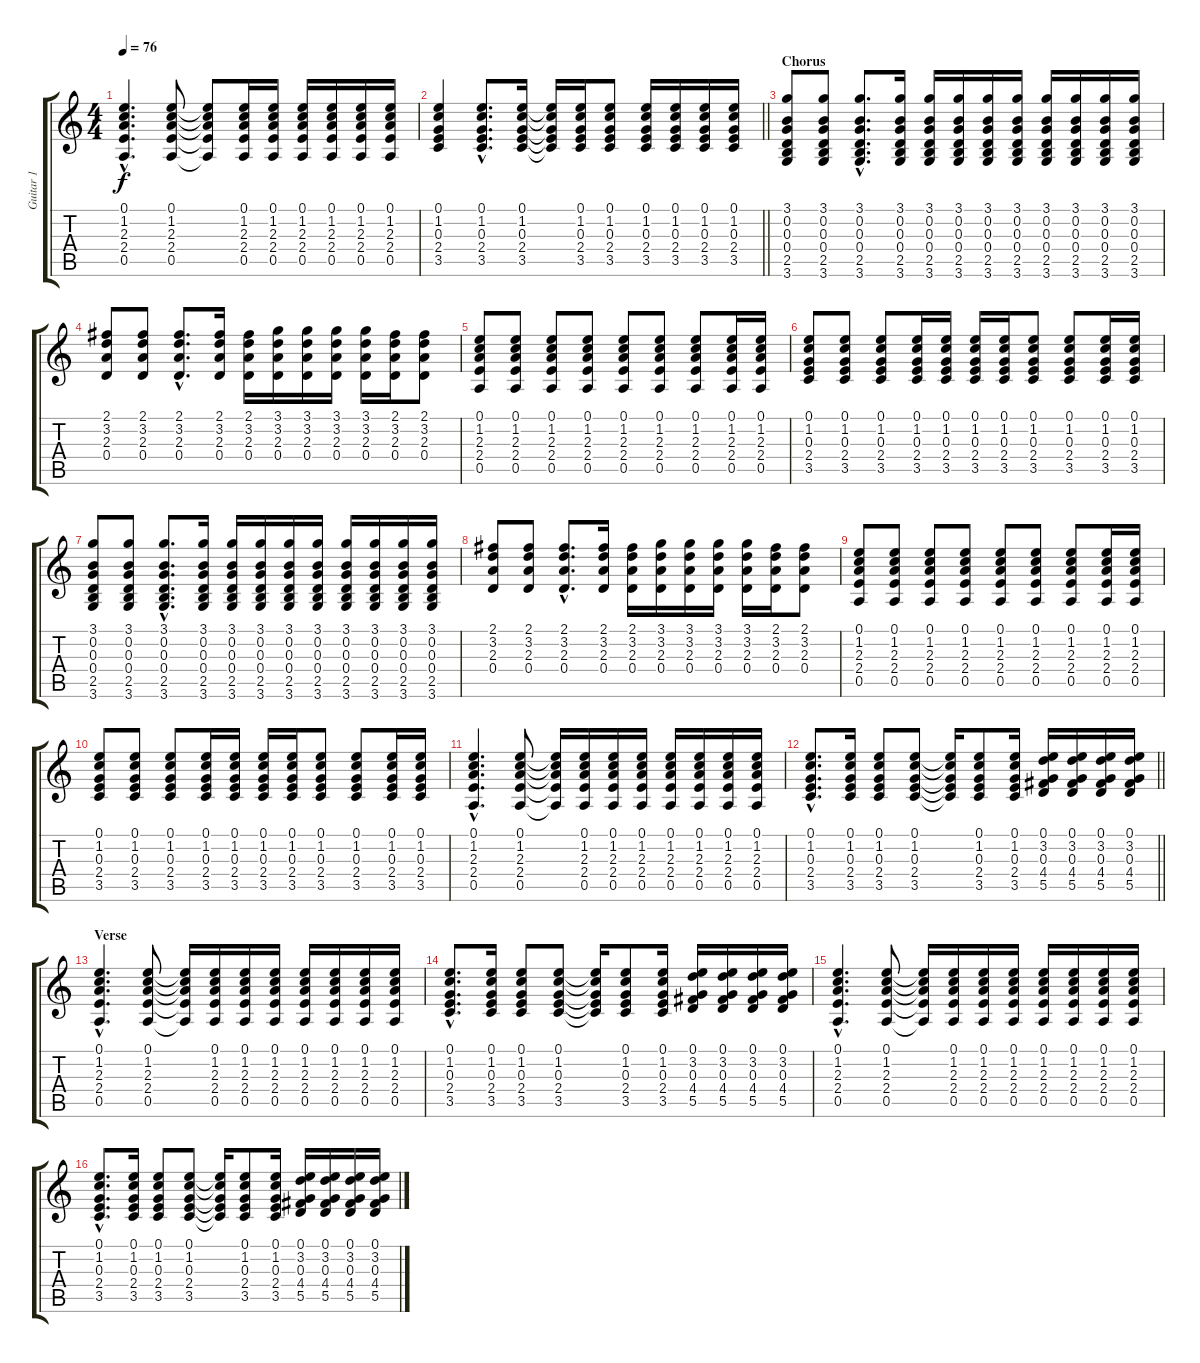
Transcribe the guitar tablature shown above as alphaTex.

\track ("Guitar 1" "Guitar 1") {instrument acousticguitarsteel}
\staff {score tabs}
\tuning (E4 B3 G3 D3 A2 E2) {hide}
\ts (4 4)
\tempo 76
\clef g2
\ks c
(0.1{hac} 1.2{hac} 2.3{hac} 2.4{hac} 0.5{hac}).4{d dy f} (0.1 1.2 2.3 2.4 0.5).8 (0.1{t} 1.2{t} 2.3{t} 2.4{t} 0.5{t}).8 (0.1 1.2 2.3 2.4 0.5).16 (0.1 1.2 2.3 2.4 0.5).16 (0.1 1.2 2.3 2.4 0.5).16 (0.1 1.2 2.3 2.4 0.5).16 (0.1 1.2 2.3 2.4 0.5).16 (0.1 1.2 2.3 2.4 0.5).16 |
\barLineRight lightlight
(0.1 1.2 0.3 2.4 3.5).4 (0.1{hac} 1.2{hac} 0.3{hac} 2.4{hac} 3.5{hac}).8{d} (0.1 1.2 0.3 2.4 3.5).16 (0.1{t} 1.2{t} 0.3{t} 2.4{t} 3.5{t}).16 (0.1 1.2 0.3 2.4 3.5).16 (0.1 1.2 0.3 2.4 3.5).8 (0.1 1.2 0.3 2.4 3.5).16 (0.1 1.2 0.3 2.4 3.5).16 (0.1 1.2 0.3 2.4 3.5).16 (0.1 1.2 0.3 2.4 3.5).16 |
\section ("" "Chorus")
(3.1 0.2 0.3 0.4 2.5 3.6).8 (3.1 0.2 0.3 0.4 2.5 3.6).8 (3.1{hac} 0.2{hac} 0.3{hac} 0.4{hac} 2.5{hac} 3.6{hac}).8{d} (3.1 0.2 0.3 0.4 2.5 3.6).16 (3.1 0.2 0.3 0.4 2.5 3.6).16 (3.1 0.2 0.3 0.4 2.5 3.6).16 (3.1 0.2 0.3 0.4 2.5 3.6).16 (3.1 0.2 0.3 0.4 2.5 3.6).16 (3.1 0.2 0.3 0.4 2.5 3.6).16 (3.1 0.2 0.3 0.4 2.5 3.6).16 (3.1 0.2 0.3 0.4 2.5 3.6).16 (3.1 0.2 0.3 0.4 2.5 3.6).16 |
(2.1 3.2 2.3 0.4).8 (2.1 3.2 2.3 0.4).8 (2.1{hac} 3.2{hac} 2.3{hac} 0.4{hac}).8{d} (2.1 3.2 2.3 0.4).16 (2.1 3.2 2.3 0.4).16 (3.1 3.2 2.3 0.4).16 (3.1 3.2 2.3 0.4).16 (3.1 3.2 2.3 0.4).16 (3.1 3.2 2.3 0.4).16 (2.1 3.2 2.3 0.4).16 (2.1 3.2 2.3 0.4).8 |
(0.1 1.2 2.3 2.4 0.5).8 (0.1 1.2 2.3 2.4 0.5).8 (0.1 1.2 2.3 2.4 0.5).8 (0.1 1.2 2.3 2.4 0.5).8 (0.1 1.2 2.3 2.4 0.5).8 (0.1 1.2 2.3 2.4 0.5).8 (0.1 1.2 2.3 2.4 0.5).8 (0.1 1.2 2.3 2.4 0.5).16 (0.1 1.2 2.3 2.4 0.5).16 |
(0.1 1.2 0.3 2.4 3.5).8 (0.1 1.2 0.3 2.4 3.5).8 (0.1 1.2 0.3 2.4 3.5).8 (0.1 1.2 0.3 2.4 3.5).16 (0.1 1.2 0.3 2.4 3.5).16 (0.1 1.2 0.3 2.4 3.5).16 (0.1 1.2 0.3 2.4 3.5).16 (0.1 1.2 0.3 2.4 3.5).8 (0.1 1.2 0.3 2.4 3.5).8 (0.1 1.2 0.3 2.4 3.5).16 (0.1 1.2 0.3 2.4 3.5).16 |
(3.1 0.2 0.3 0.4 2.5 3.6).8 (3.1 0.2 0.3 0.4 2.5 3.6).8 (3.1{hac} 0.2{hac} 0.3{hac} 0.4{hac} 2.5{hac} 3.6{hac}).8{d} (3.1 0.2 0.3 0.4 2.5 3.6).16 (3.1 0.2 0.3 0.4 2.5 3.6).16 (3.1 0.2 0.3 0.4 2.5 3.6).16 (3.1 0.2 0.3 0.4 2.5 3.6).16 (3.1 0.2 0.3 0.4 2.5 3.6).16 (3.1 0.2 0.3 0.4 2.5 3.6).16 (3.1 0.2 0.3 0.4 2.5 3.6).16 (3.1 0.2 0.3 0.4 2.5 3.6).16 (3.1 0.2 0.3 0.4 2.5 3.6).16 |
(2.1 3.2 2.3 0.4).8 (2.1 3.2 2.3 0.4).8 (2.1{hac} 3.2{hac} 2.3{hac} 0.4{hac}).8{d} (2.1 3.2 2.3 0.4).16 (2.1 3.2 2.3 0.4).16 (3.1 3.2 2.3 0.4).16 (3.1 3.2 2.3 0.4).16 (3.1 3.2 2.3 0.4).16 (3.1 3.2 2.3 0.4).16 (2.1 3.2 2.3 0.4).16 (2.1 3.2 2.3 0.4).8 |
(0.1 1.2 2.3 2.4 0.5).8 (0.1 1.2 2.3 2.4 0.5).8 (0.1 1.2 2.3 2.4 0.5).8 (0.1 1.2 2.3 2.4 0.5).8 (0.1 1.2 2.3 2.4 0.5).8 (0.1 1.2 2.3 2.4 0.5).8 (0.1 1.2 2.3 2.4 0.5).8 (0.1 1.2 2.3 2.4 0.5).16 (0.1 1.2 2.3 2.4 0.5).16 |
(0.1 1.2 0.3 2.4 3.5).8 (0.1 1.2 0.3 2.4 3.5).8 (0.1 1.2 0.3 2.4 3.5).8 (0.1 1.2 0.3 2.4 3.5).16 (0.1 1.2 0.3 2.4 3.5).16 (0.1 1.2 0.3 2.4 3.5).16 (0.1 1.2 0.3 2.4 3.5).16 (0.1 1.2 0.3 2.4 3.5).8 (0.1 1.2 0.3 2.4 3.5).8 (0.1 1.2 0.3 2.4 3.5).16 (0.1 1.2 0.3 2.4 3.5).16 |
(0.1{hac} 1.2{hac} 2.3{hac} 2.4{hac} 0.5{hac}).4{d} (0.1 1.2 2.3 2.4 0.5).8 (0.1{t} 1.2{t} 2.3{t} 2.4{t} 0.5{t}).16 (0.1 1.2 2.3 2.4 0.5).16 (0.1 1.2 2.3 2.4 0.5).16 (0.1 1.2 2.3 2.4 0.5).16 (0.1 1.2 2.3 2.4 0.5).16 (0.1 1.2 2.3 2.4 0.5).16 (0.1 1.2 2.3 2.4 0.5).16 (0.1 1.2 2.3 2.4 0.5).16 |
\barLineRight lightlight
(0.1{hac} 1.2{hac} 0.3{hac} 2.4{hac} 3.5{hac}).8{d} (0.1 1.2 0.3 2.4 3.5).16 (0.1 1.2 0.3 2.4 3.5).8 (0.1 1.2 0.3 2.4 3.5).8 (0.1{t} 1.2{t} 0.3{t} 2.4{t} 3.5{t}).16 (0.1 1.2 0.3 2.4 3.5).8 (0.1 1.2 0.3 2.4 3.5).16 (0.1 3.2 0.3 4.4 5.5).16 (0.1 3.2 0.3 4.4 5.5).16 (0.1 3.2 0.3 4.4 5.5).16 (0.1 3.2 0.3 4.4 5.5).16 |
\section ("" "Verse")
(0.1{hac} 1.2{hac} 2.3{hac} 2.4{hac} 0.5{hac}).4{d} (0.1 1.2 2.3 2.4 0.5).8 (0.1{t} 1.2{t} 2.3{t} 2.4{t} 0.5{t}).16 (0.1 1.2 2.3 2.4 0.5).16 (0.1 1.2 2.3 2.4 0.5).16 (0.1 1.2 2.3 2.4 0.5).16 (0.1 1.2 2.3 2.4 0.5).16 (0.1 1.2 2.3 2.4 0.5).16 (0.1 1.2 2.3 2.4 0.5).16 (0.1 1.2 2.3 2.4 0.5).16 |
(0.1{hac} 1.2{hac} 0.3{hac} 2.4{hac} 3.5{hac}).8{d} (0.1 1.2 0.3 2.4 3.5).16 (0.1 1.2 0.3 2.4 3.5).8 (0.1 1.2 0.3 2.4 3.5).8 (0.1{t} 1.2{t} 0.3{t} 2.4{t} 3.5{t}).16 (0.1 1.2 0.3 2.4 3.5).8 (0.1 1.2 0.3 2.4 3.5).16 (0.1 3.2 0.3 4.4 5.5).16 (0.1 3.2 0.3 4.4 5.5).16 (0.1 3.2 0.3 4.4 5.5).16 (0.1 3.2 0.3 4.4 5.5).16 |
(0.1{hac} 1.2{hac} 2.3{hac} 2.4{hac} 0.5{hac}).4{d} (0.1 1.2 2.3 2.4 0.5).8 (0.1{t} 1.2{t} 2.3{t} 2.4{t} 0.5{t}).16 (0.1 1.2 2.3 2.4 0.5).16 (0.1 1.2 2.3 2.4 0.5).16 (0.1 1.2 2.3 2.4 0.5).16 (0.1 1.2 2.3 2.4 0.5).16 (0.1 1.2 2.3 2.4 0.5).16 (0.1 1.2 2.3 2.4 0.5).16 (0.1 1.2 2.3 2.4 0.5).16 |
(0.1{hac} 1.2{hac} 0.3{hac} 2.4{hac} 3.5{hac}).8{d} (0.1 1.2 0.3 2.4 3.5).16 (0.1 1.2 0.3 2.4 3.5).8 (0.1 1.2 0.3 2.4 3.5).8 (0.1{t} 1.2{t} 0.3{t} 2.4{t} 3.5{t}).16 (0.1 1.2 0.3 2.4 3.5).8 (0.1 1.2 0.3 2.4 3.5).16 (0.1 3.2 0.3 4.4 5.5).16 (0.1 3.2 0.3 4.4 5.5).16 (0.1 3.2 0.3 4.4 5.5).16 (0.1 3.2 0.3 4.4 5.5).16
